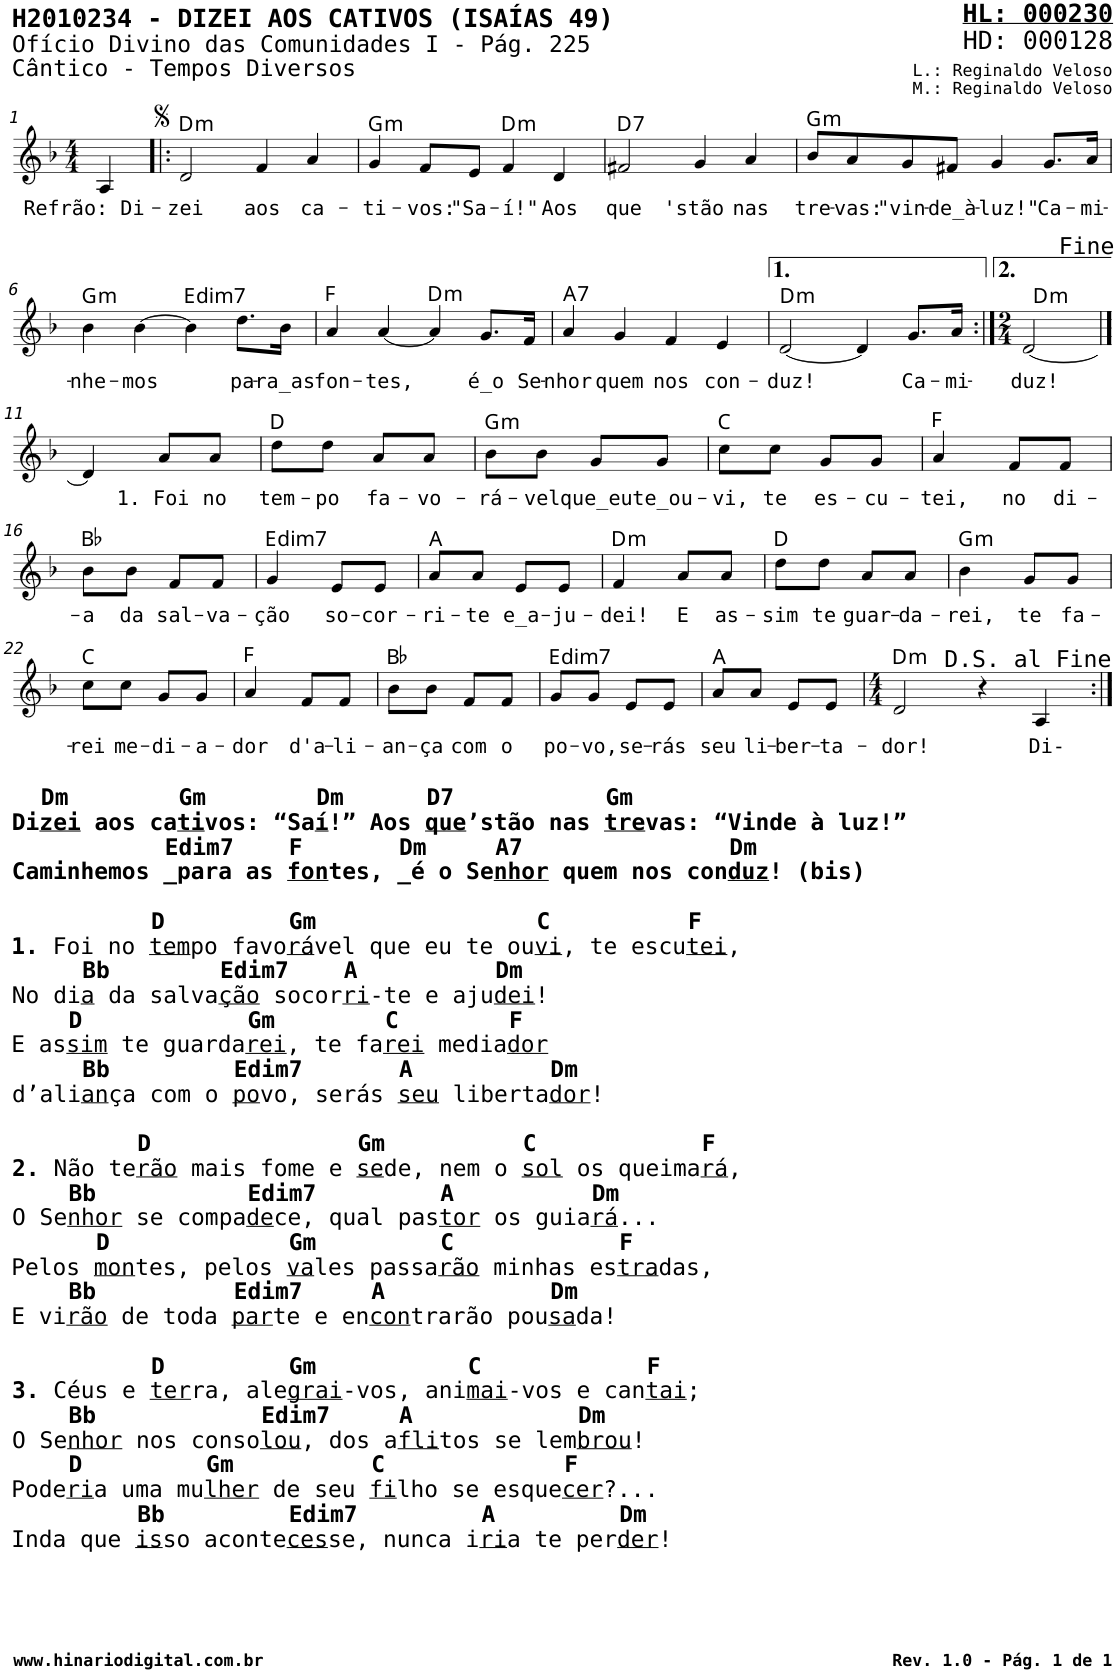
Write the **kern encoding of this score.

**kern	**text	**harte
*part1	*part1	*part1
*staff1	*staff1	*
*I"Voz	*	*
*I'V	*	*
*stria5	*	*
*clefG2	*	*
*k[b-]	*	*
*M4/4	*	*
=1	=1	=1
!	!LO:LY:b	!
4A/	Refrão: Di-	.
=2!|:	=2!|:	=2!|:
!	!LO:LY:b	!LO:H:kt=m
2d/	-zei	D:min
!	!LO:LY:b	!
4f/	aos	.
!	!LO:LY:b	!
4a/	ca-	.
=3	=3	=3
!	!LO:LY:b	!LO:H:kt=m
4g/	-ti-	G:min
!	!LO:LY:b	!
8f/L	-vos:	.
!	!LO:LY:b	!
8e/J	"Sa-	.
!	!LO:LY:b	!LO:H:kt=m
4f/	-í!"	D:min
!	!LO:LY:b	!
4d/	Aos	.
=4	=4	=4
!	!LO:LY:b	!LO:H:kt=7
2f#X/	que	D:7
!	!LO:LY:b	!
4g/	'stão	.
!	!LO:LY:b	!
4a/	nas	.
=5	=5	=5
!	!LO:LY:b	!LO:H:kt=m
8b-/L	tre-	G:min
!	!LO:LY:b	!
8a/	-vas:	.
!	!LO:LY:b	!
8g/	"vin-	.
!	!LO:LY:b	!
8f#X/J	-de_à-	.
!	!LO:LY:b	!
4g/	-luz!"	.
!	!LO:LY:b	!
8.g/L	Ca-	.
!	!LO:LY:b	!
16a/Jk	-mi-	.
!!LO:LB:g=z
=6	=6	=6
!	!LO:LY:b	!LO:H:kt=m
4b-\	-nhe-	G:min
!	!LO:LY:b	!
[4b-\	-mos	.
!	!	!LO:H:kt=dim7
4b-\]	.	E:dim7
!	!LO:LY:b	!
8.dd\L	pa-	.
!	!LO:LY:b	!
16b-\Jk	-ra_as	.
=7	=7	=7
!	!LO:LY:b	!
4a/	fon-	F:maj
!	!LO:LY:b	!
[4a/	-tes,	.
!	!	!LO:H:kt=m
4a/]	.	D:min
!	!LO:LY:b	!
8.g/L	é_o	.
!	!LO:LY:b	!
16f/Jk	Se-	.
=8	=8	=8
!	!LO:LY:b	!LO:H:kt=7
4a/	-nhor	A:7
!	!LO:LY:b	!
4g/	quem	.
!	!LO:LY:b	!
4f/	nos	.
!	!LO:LY:b	!
4e/	con-	.
=9	=9	=9
!	!LO:LY:b	!LO:H:kt=m
[2d/	-duz!	D:min
4d/]	.	.
!	!LO:LY:b	!
8.g/L	Ca-	.
!	!LO:LY:b	!
16a/Jk	-mi-	.
=10:|!	=10:|!	=10:|!
*M2/4	*	*
!	!LO:LY:b	!LO:H:kt=m
[2d/	-duz!	D:min
!!LO:LB:g=z
==11	==11	==11
4d/]	.	.
!	!LO:LY:b	!
8a/L	1. Foi	.
!	!LO:LY:b	!
8a/J	no	.
=12	=12	=12
!	!LO:LY:b	!
8dd\L	tem-	D:maj
!	!LO:LY:b	!
8dd\J	-po	.
!	!LO:LY:b	!
8a/L	fa-	.
!	!LO:LY:b	!
8a/J	-vo-	.
=13	=13	=13
!	!LO:LY:b	!LO:H:kt=m
8b-\L	-rá-	G:min
!	!LO:LY:b	!
8b-\J	-vel	.
!	!LO:LY:b	!
8g/L	que_eu	.
!	!LO:LY:b	!
8g/J	te_ou-	.
=14	=14	=14
!	!LO:LY:b	!
8cc\L	-vi,	C:maj
!	!LO:LY:b	!
8cc\J	te	.
!	!LO:LY:b	!
8g/L	es-	.
!	!LO:LY:b	!
8g/J	-cu-	.
=15	=15	=15
!	!LO:LY:b	!
4a/	-tei,	F:maj
!	!LO:LY:b	!
8f/L	no	.
!	!LO:LY:b	!
8f/J	di-	.
!!LO:LB:g=z
=16	=16	=16
!	!LO:LY:b	!
8b-\L	-a	Bb:maj
!	!LO:LY:b	!
8b-\J	da	.
!	!LO:LY:b	!
8f/L	sal-	.
!	!LO:LY:b	!
8f/J	-va-	.
=17	=17	=17
!	!LO:LY:b	!LO:H:kt=dim7
4g/	-ção	E:dim7
!	!LO:LY:b	!
8e/L	so-	.
!	!LO:LY:b	!
8e/J	-cor-	.
=18	=18	=18
!	!LO:LY:b	!
8a/L	-ri-	A:maj
!	!LO:LY:b	!
8a/J	-te	.
!	!LO:LY:b	!
8e/L	e_a-	.
!	!LO:LY:b	!
8e/J	-ju-	.
=19	=19	=19
!	!LO:LY:b	!LO:H:kt=m
4f/	-dei!	D:min
!	!LO:LY:b	!
8a/L	E	.
!	!LO:LY:b	!
8a/J	as-	.
=20	=20	=20
!	!LO:LY:b	!
8dd\L	-sim	D:maj
!	!LO:LY:b	!
8dd\J	te	.
!	!LO:LY:b	!
8a/L	guar-	.
!	!LO:LY:b	!
8a/J	-da-	.
=21	=21	=21
!	!LO:LY:b	!LO:H:kt=m
4b-\	-rei,	G:min
!	!LO:LY:b	!
8g/L	te	.
!	!LO:LY:b	!
8g/J	fa-	.
!!LO:LB:g=z
=22	=22	=22
!LO:TX:b:B:t=Dm        Gm &nbsp;      Dm      D7           Gm	!	!
!LO:TX:b:t=Di	!	!
!LO:TX:b:t=zei	!	!
!LO:TX:b:t=aos ca	!	!
!LO:TX:b:t=ti	!	!
!LO:TX:b:t=vos&colon; “Sa	!	!
!LO:TX:b:t=í	!	!
!LO:TX:b:t=!” Aos	!	!
!LO:TX:b:t=que	!	!
!LO:TX:b:t=’stão nas	!	!
!LO:TX:b:t=tre	!	!
!LO:TX:b:t=vas&colon; “Vinde à luz!”	!	!
!LO:TX:b:t=Edim7    F       Dm     A7               Dm	!	!
!LO:TX:b:t=Caminhemos _para as	!	!
!LO:TX:b:t=fon	!	!
!LO:TX:b:t=tes, _é o Se	!	!
!LO:TX:b:t=nhor	!	!
!LO:TX:b:t=quem nos con	!	!
!LO:TX:b:t=duz	!	!
!LO:TX:b:t=! (bis)	!	!
!LO:TX:b:t=D         Gm &nbsp;              C          F	!	!
!LO:TX:b:t=1.	!	!
!LO:TX:b:t=Foi no	!	!
!LO:TX:b:t=tem	!	!
!LO:TX:b:t=po favo	!	!
!LO:TX:b:t=rá	!	!
!LO:TX:b:t=vel que eu te ou	!	!
!LO:TX:b:t=vi	!	!
!LO:TX:b:t=, te escu	!	!
!LO:TX:b:t=tei	!	!
!LO:TX:b:t=,	!	!
!LO:TX:b:B:t=Bb        Edim7    A          Dm	!	!
!LO:TX:b:t=No di	!	!
!LO:TX:b:t=a	!	!
!LO:TX:b:t=da salva	!	!
!LO:TX:b:t=ção	!	!
!LO:TX:b:t=socor	!	!
!LO:TX:b:t=ri	!	!
!LO:TX:b:t=-te e aju	!	!
!LO:TX:b:t=dei	!	!
!LO:TX:b:t=!	!	!
!LO:TX:b:B:t=D            Gm &nbsp;      C        F	!	!
!LO:TX:b:t=E as	!	!
!LO:TX:b:t=sim	!	!
!LO:TX:b:t=te guarda	!	!
!LO:TX:b:t=rei	!	!
!LO:TX:b:t=, te fa	!	!
!LO:TX:b:t=rei	!	!
!LO:TX:b:t=media	!	!
!LO:TX:b:t=dor	!	!
!LO:TX:b:B:t=Bb         Edim7       A          Dm	!	!
!LO:TX:b:t=d’ali	!	!
!LO:TX:b:t=an	!	!
!LO:TX:b:t=ça com o	!	!
!LO:TX:b:t=po	!	!
!LO:TX:b:t=vo, serás	!	!
!LO:TX:b:t=seu	!	!
!LO:TX:b:t=liberta	!	!
!LO:TX:b:t=dor	!	!
!LO:TX:b:t=!	!	!
!LO:TX:b:B:t=D               Gm &nbsp;        C            F	!	!
!LO:TX:b:t=2.	!	!
!LO:TX:b:t=Não te	!	!
!LO:TX:b:t=rão	!	!
!LO:TX:b:t=mais fome e	!	!
!LO:TX:b:t=se	!	!
!LO:TX:b:t=de, nem o	!	!
!LO:TX:b:t=sol	!	!
!LO:TX:b:t=os queima	!	!
!LO:TX:b:t=rá	!	!
!LO:TX:b:t=,	!	!
!LO:TX:b:B:t=Bb           Edim7         A          Dm	!	!
!LO:TX:b:t=O Se	!	!
!LO:TX:b:t=nhor	!	!
!LO:TX:b:t=se compa	!	!
!LO:TX:b:t=de	!	!
!LO:TX:b:t=ce, qual pas	!	!
!LO:TX:b:t=tor	!	!
!LO:TX:b:t=os guia	!	!
!LO:TX:b:t=rá	!	!
!LO:TX:b:t=...	!	!
!LO:TX:b:B:t=D             Gm &nbsp;       C            F	!	!
!LO:TX:b:t=Pelos	!	!
!LO:TX:b:t=mon	!	!
!LO:TX:b:t=tes, pelos	!	!
!LO:TX:b:t=va	!	!
!LO:TX:b:t=les passa	!	!
!LO:TX:b:t=rão	!	!
!LO:TX:b:t=minhas es	!	!
!LO:TX:b:t=tra	!	!
!LO:TX:b:t=das,	!	!
!LO:TX:b:B:t=Bb          Edim7     A            Dm	!	!
!LO:TX:b:t=E vi	!	!
!LO:TX:b:t=rão	!	!
!LO:TX:b:t=de toda	!	!
!LO:TX:b:t=par	!	!
!LO:TX:b:t=te e en	!	!
!LO:TX:b:t=con	!	!
!LO:TX:b:t=trarão pou	!	!
!LO:TX:b:t=sa	!	!
!LO:TX:b:t=da!	!	!
!LO:TX:b:B:t=D         Gm &nbsp;         C            F	!	!
!LO:TX:b:t=3.	!	!
!LO:TX:b:t=Céus e	!	!
!LO:TX:b:t=ter	!	!
!LO:TX:b:t=ra, ale	!	!
!LO:TX:b:t=grai	!	!
!LO:TX:b:t=-vos, ani	!	!
!LO:TX:b:t=mai	!	!
!LO:TX:b:t=-vos e can	!	!
!LO:TX:b:t=tai	!	!
!LO:TX:b:t=;	!	!
!LO:TX:b:B:t=Bb            Edim7     A            Dm	!	!
!LO:TX:b:t=O Se	!	!
!LO:TX:b:t=nhor	!	!
!LO:TX:b:t=nos conso	!	!
!LO:TX:b:t=lou	!	!
!LO:TX:b:t=, dos a	!	!
!LO:TX:b:t=fli	!	!
!LO:TX:b:t=tos se lem	!	!
!LO:TX:b:t=brou	!	!
!LO:TX:b:t=!	!	!
!LO:TX:b:B:t=D         Gm &nbsp;        C             F	!	!
!LO:TX:b:t=Pode	!	!
!LO:TX:b:t=ri	!	!
!LO:TX:b:t=a uma mu	!	!
!LO:TX:b:t=lher	!	!
!LO:TX:b:t=de seu	!	!
!LO:TX:b:t=fi	!	!
!LO:TX:b:t=lho se esque	!	!
!LO:TX:b:t=cer	!	!
!LO:TX:b:t=?...	!	!
!LO:TX:b:B:t=Bb         Edim7         A         Dm	!	!
!LO:TX:b:t=Inda que	!	!
!LO:TX:b:t=is	!	!
!LO:TX:b:t=so aconte	!	!
!LO:TX:b:t=ces	!	!
!LO:TX:b:t=se, nunca i	!	!
!LO:TX:b:t=ri	!	!
!LO:TX:b:t=a te per	!	!
!LO:TX:b:t=der	!	!
!LO:TX:b:t=!	!	!
!	!LO:LY:b	!
8cc\L	-rei	C:maj
!	!LO:LY:b	!
8cc\J	me-	.
!	!LO:LY:b	!
8g/L	-di-	.
!	!LO:LY:b	!
8g/J	-a-	.
=23	=23	=23
!	!LO:LY:b	!
4a/	-dor	F:maj
!	!LO:LY:b	!
8f/L	d'a-	.
!	!LO:LY:b	!
8f/J	-li-	.
=24	=24	=24
!	!LO:LY:b	!
8b-\L	-an-	Bb:maj
!	!LO:LY:b	!
8b-\J	-ça	.
!	!LO:LY:b	!
8f/L	com	.
!	!LO:LY:b	!
8f/J	o	.
=25	=25	=25
!	!LO:LY:b	!LO:H:kt=dim7
8g/L	po-	E:dim7
!	!LO:LY:b	!
8g/J	-vo,	.
!	!LO:LY:b	!
8e/L	se-	.
!	!LO:LY:b	!
8e/J	-rás	.
=26	=26	=26
!	!LO:LY:b	!
8a/L	seu	A:maj
!	!LO:LY:b	!
8a/J	li-	.
!	!LO:LY:b	!
8e/L	-ber-	.
!	!LO:LY:b	!
8e/J	-ta-	.
=27	=27	=27
*M4/4	*	*
!	!LO:LY:b	!LO:H:kt=m
2d/	-dor!	D:min
4r	.	.
!	!LO:LY:b	!
4A/	Di-	.
=:|!	=:|!	=:|!
*-	*-	*-
